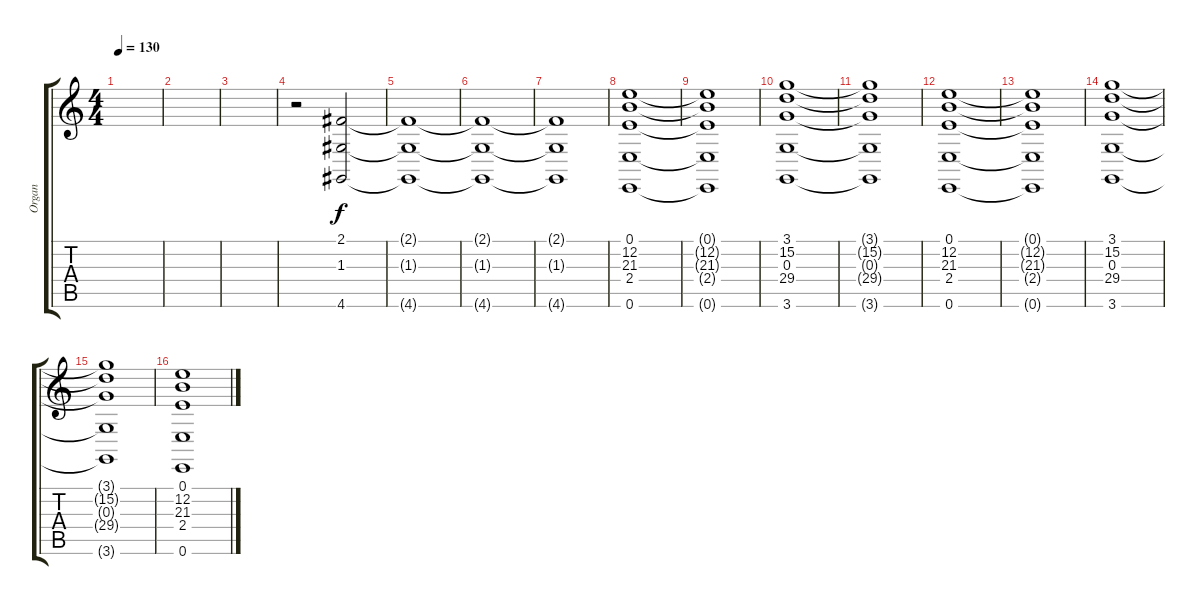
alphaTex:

\track ("Organ" "Organ") {instrument rockorgan}
\staff {score tabs}
\tuning (E4 B3 G3 D3 A2 E2) {hide}
\ts (4 4)
\tempo 130
\clef g2
\ks c
|
|
|
r.2 (2.1 1.3 4.6).2 |
(2.1{t} 1.3{t} 4.6{t}).1 |
(2.1{t} 1.3{t} 4.6{t}).1 |
(2.1{t} 1.3{t} 4.6{t}).1 |
(0.1 12.2 21.3 2.4 0.6).1 |
(0.1{t} 12.2{t} 21.3{t} 2.4{t} 0.6{t}).1 |
(3.1 15.2 0.3 29.4 3.6).1 |
(3.1{t} 15.2{t} 0.3{t} 29.4{t} 3.6{t}).1 |
(0.1 12.2 21.3 2.4 0.6).1 |
(0.1{t} 12.2{t} 21.3{t} 2.4{t} 0.6{t}).1 |
(3.1 15.2 0.3 29.4 3.6).1 |
(3.1{t} 15.2{t} 0.3{t} 29.4{t} 3.6{t}).1 |
(0.1 12.2 21.3 2.4 0.6).1{volume 7}
